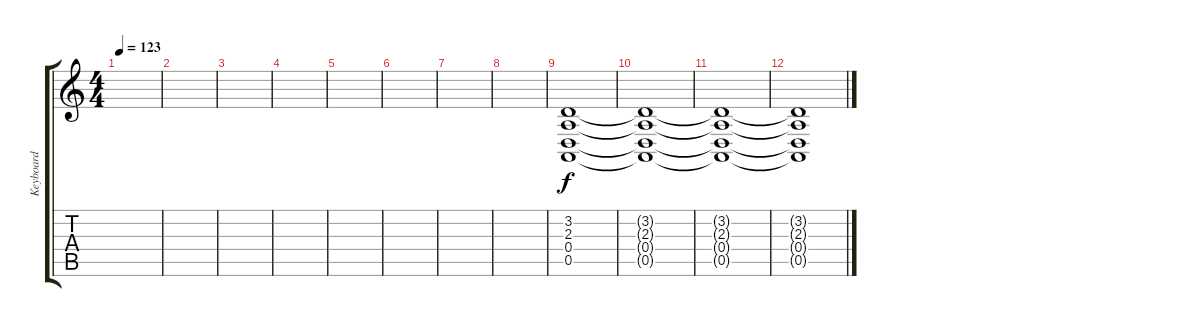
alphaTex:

\track ("Keyboard" "Keyboard") {instrument tubularbells}
\staff {score tabs}
\tuning (E4 B3 G3 D3 A2 E2) {hide}
\ts (4 4)
\tempo 123
\clef g2
\ks c
|
|
|
|
|
|
|
|
(3.2 2.3 0.4 0.5).1 |
(3.2{t} 2.3{t} 0.4{t} 0.5{t}).1 |
(3.2{t} 2.3{t} 0.4{t} 0.5{t}).1 |
(3.2{t} 2.3{t} 0.4{t} 0.5{t}).1
